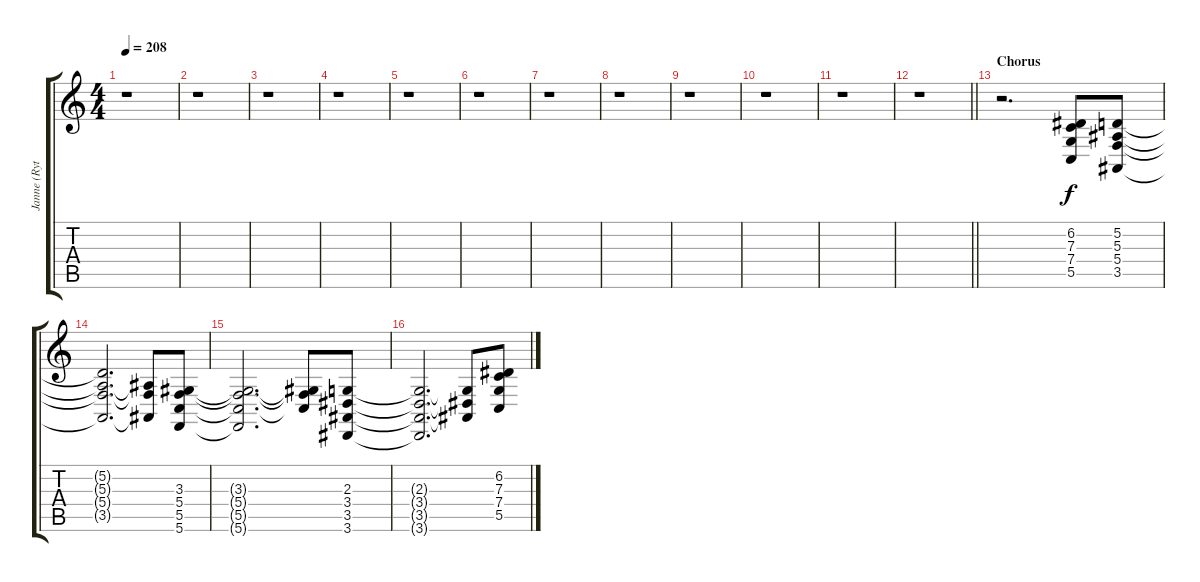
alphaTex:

\track ("Janne (Rythm)" "Janne (Ryt") {instrument stringensemble1}
\staff {score tabs}
\tuning (D4 A3 F3 C3 G2 C2) {hide}
\ts (4 4)
\tempo 208
\clef g2
\ks c
r.1{dy f} |
r.1 |
r.1 |
r.1 |
r.1 |
r.1 |
r.1 |
r.1 |
r.1 |
r.1 |
r.1 |
\barLineRight lightlight
r.1 |
\section ("" "Chorus")
r.2{d} (6.2 7.3 7.4 5.5).8 (5.2 5.3 5.4 3.5).8 |
(5.2{t} 5.3{t} 5.4{t} 3.5{t}).2{d} (5.3{t} 5.4{t} 3.5{t}).8 (3.3 5.4 5.5 5.6).8 |
(3.3{t} 5.4{t} 5.5{t} 5.6{t}).2{d} (3.3{t} 5.4{t} 5.5{t}).8 (2.3 3.4 3.5 3.6).8 |
(2.3{t} 3.4{t} 3.5{t} 3.6{t}).2{d} (2.3{t} 3.4{t} 3.5{t}).8 (6.2 7.3 7.4 5.5).8
